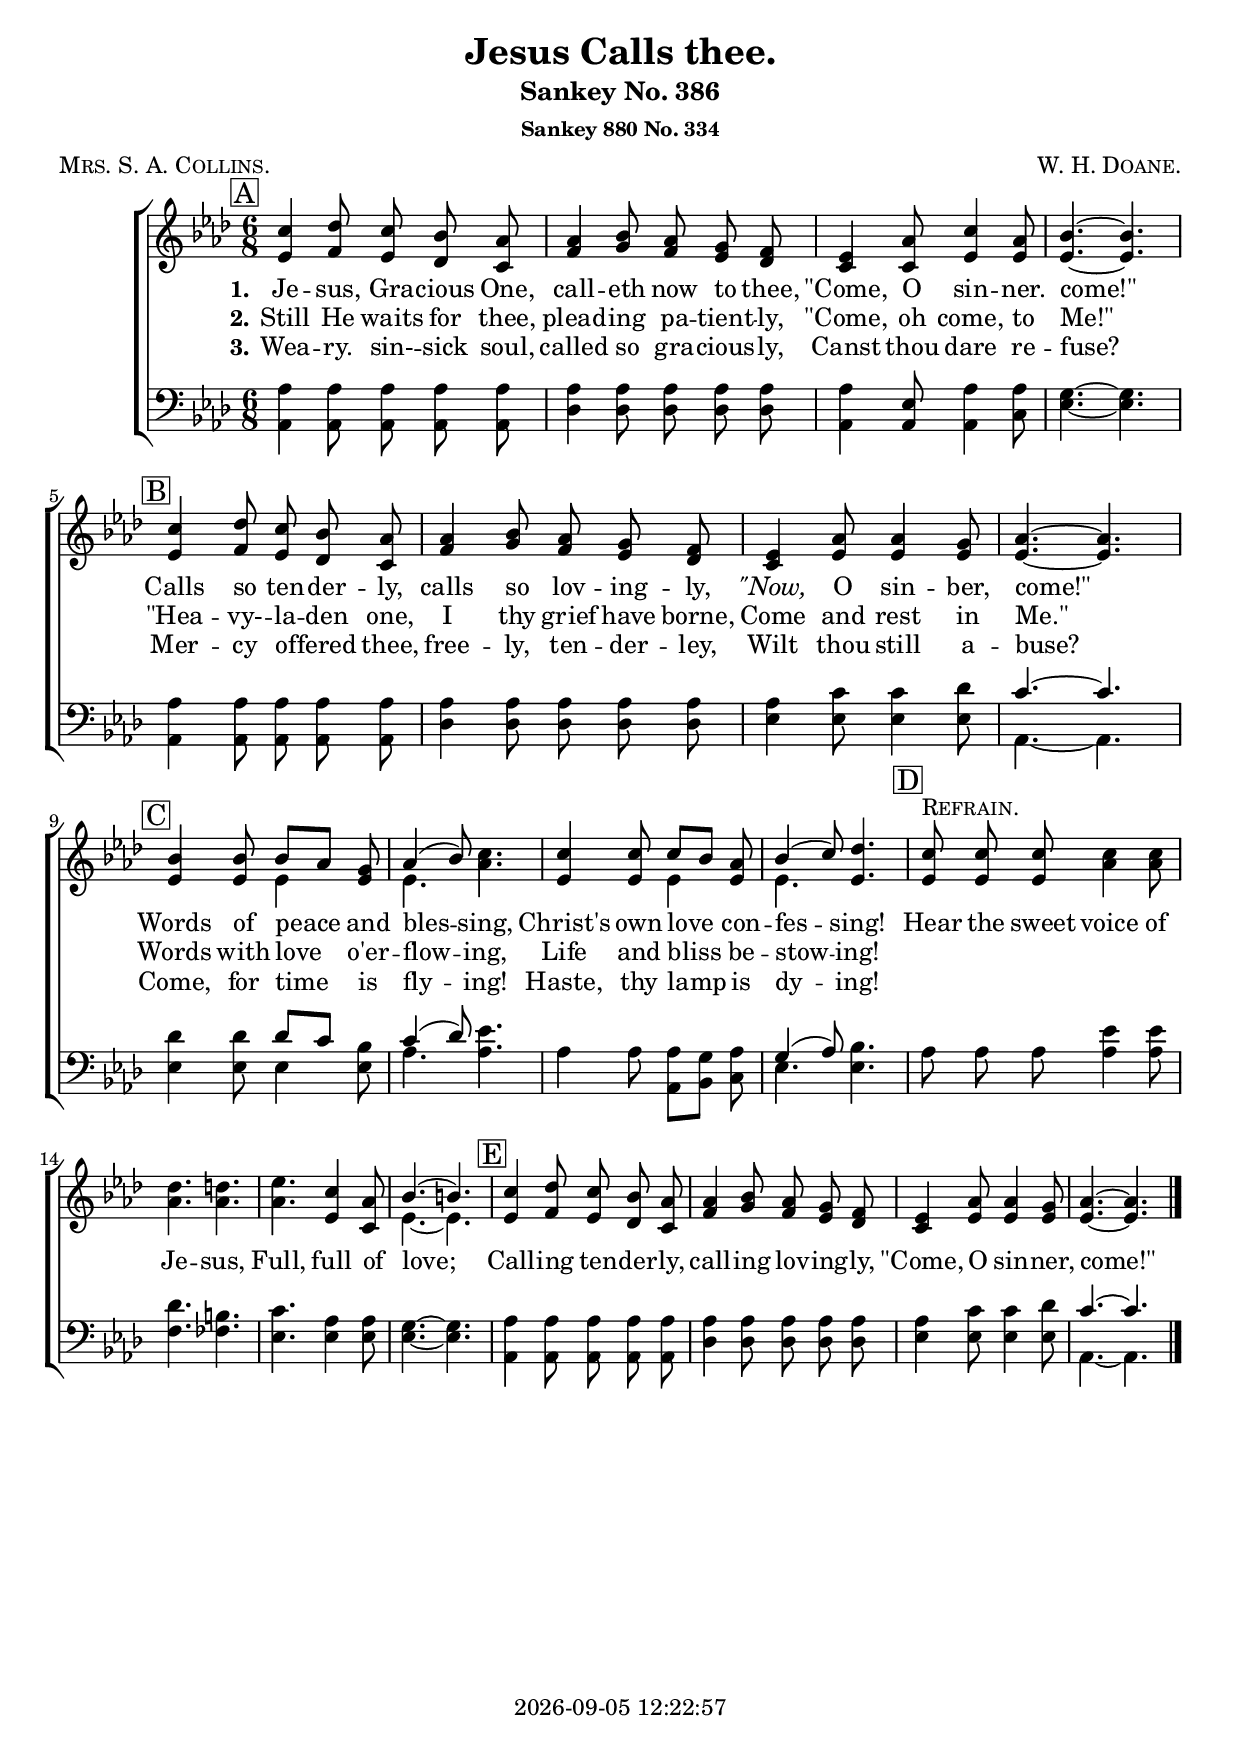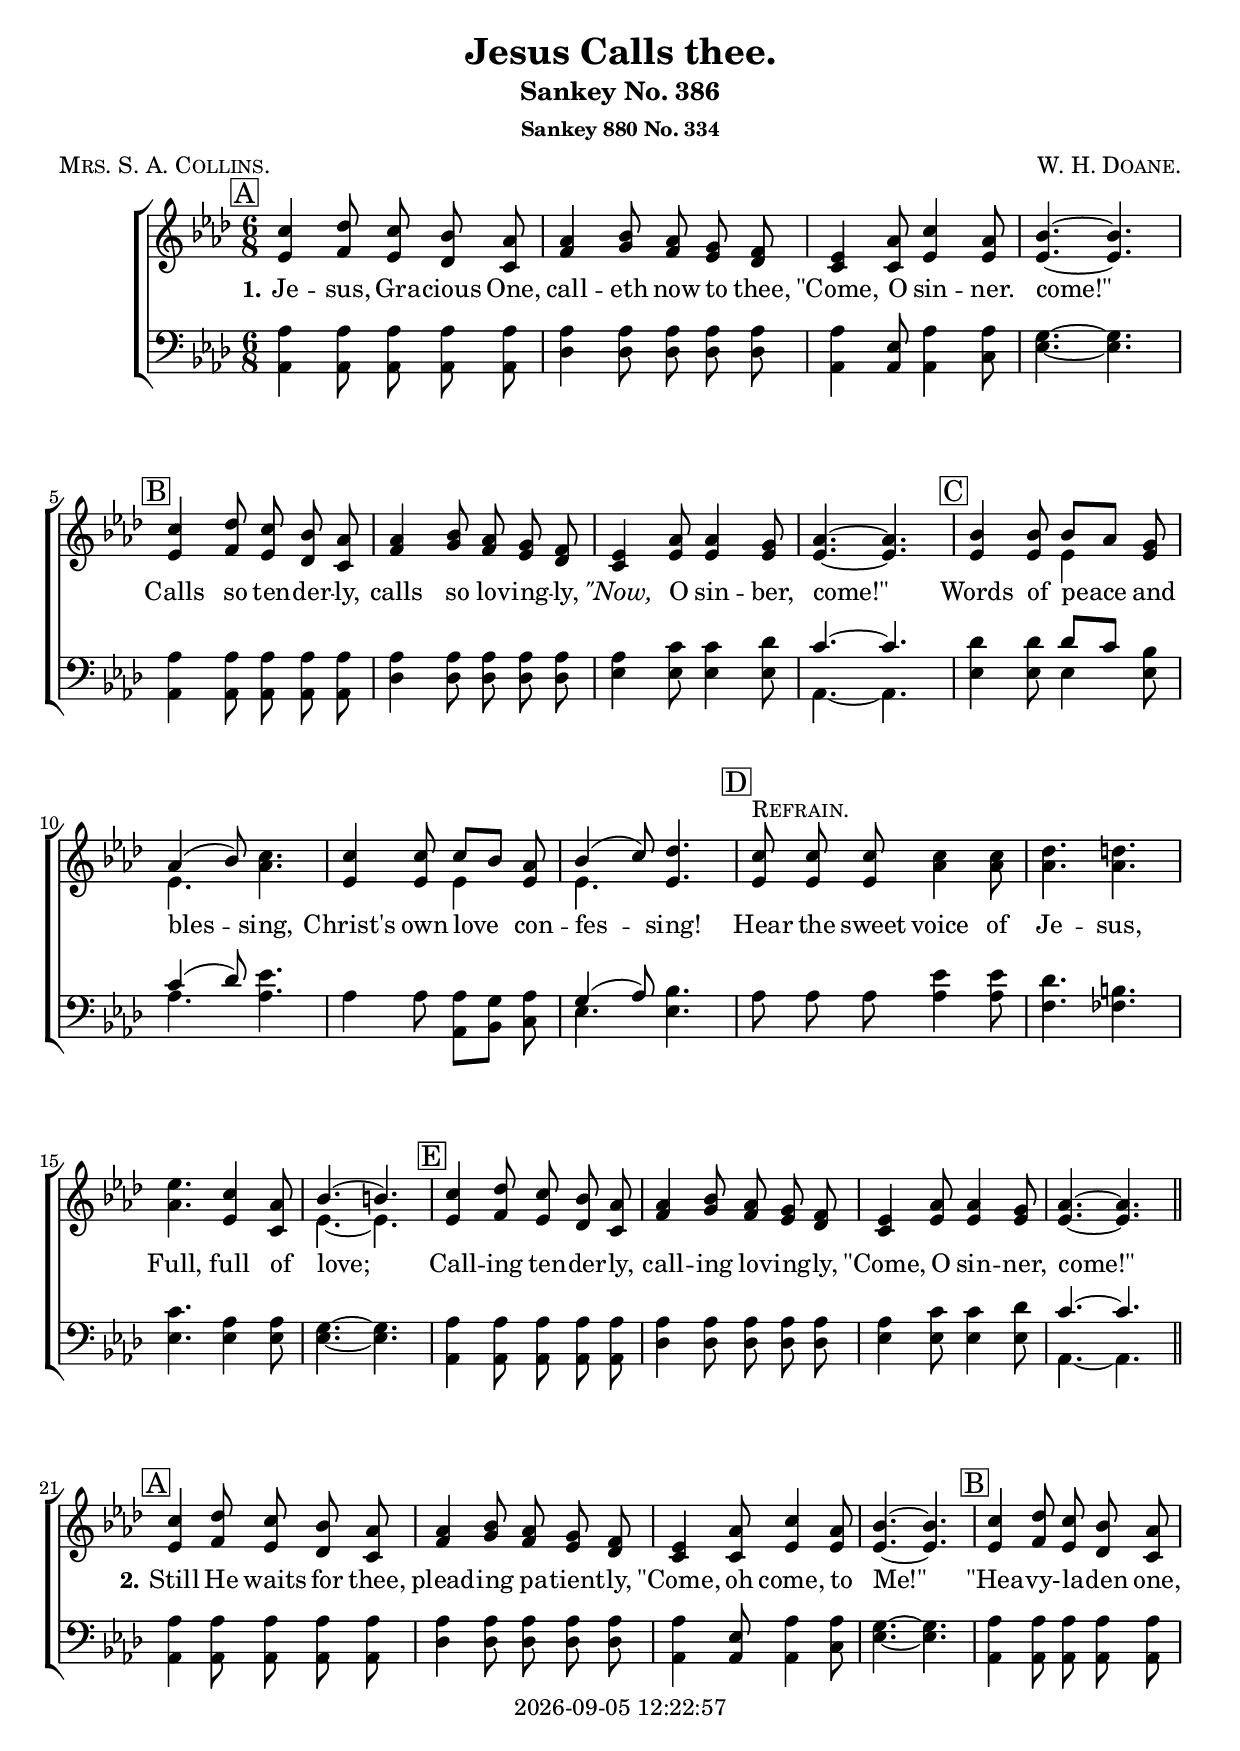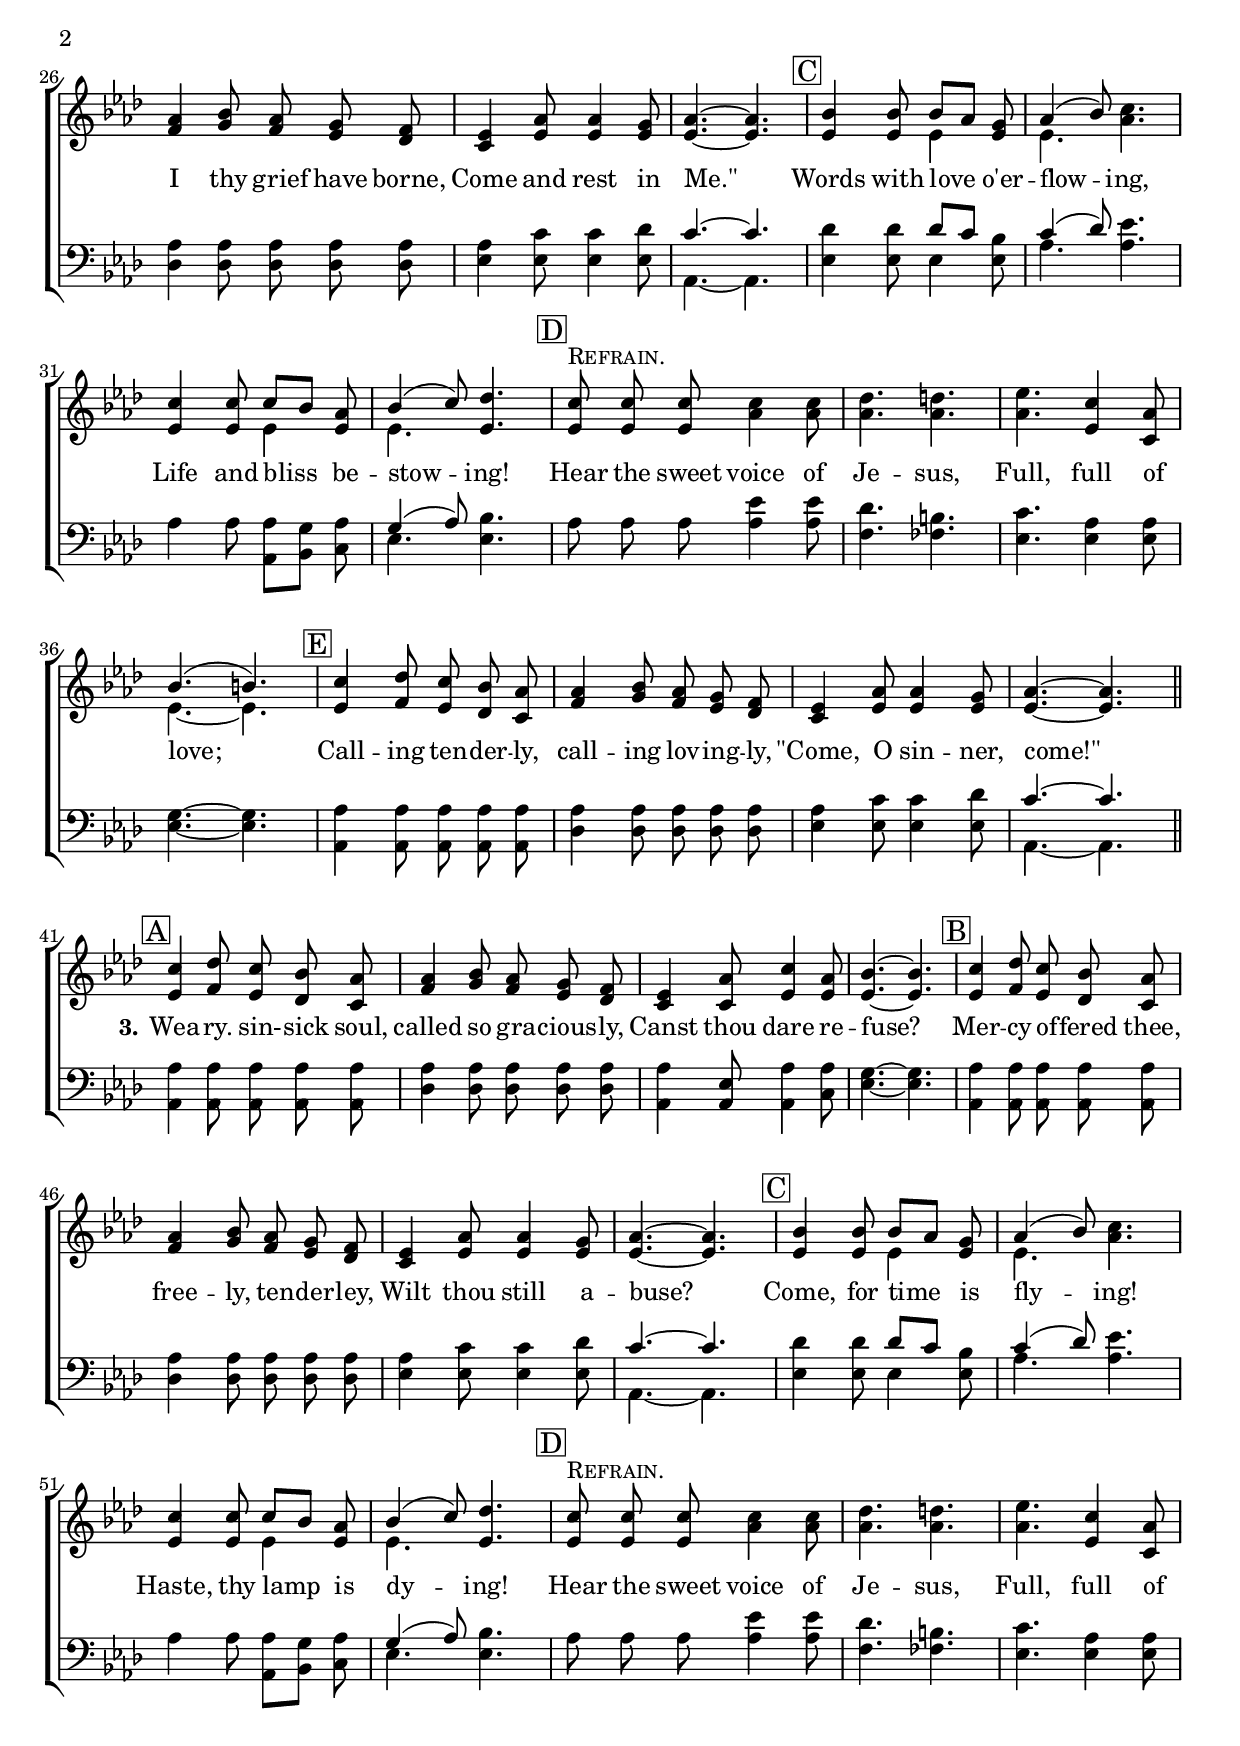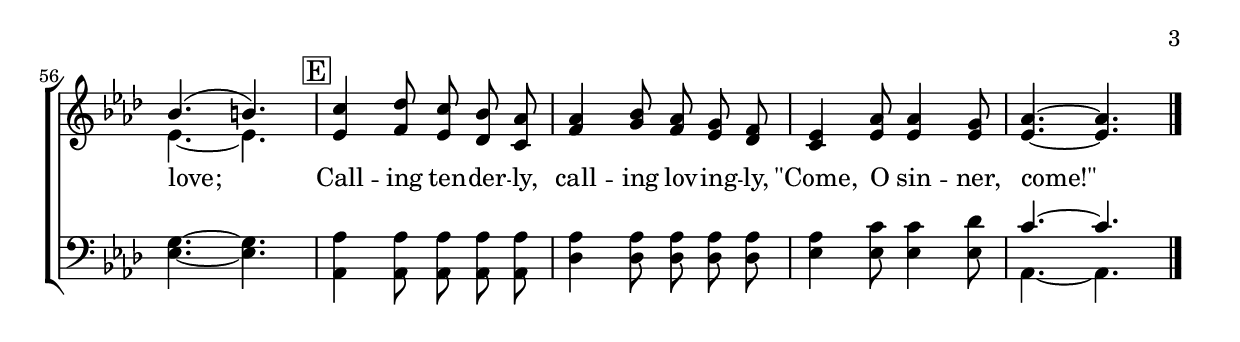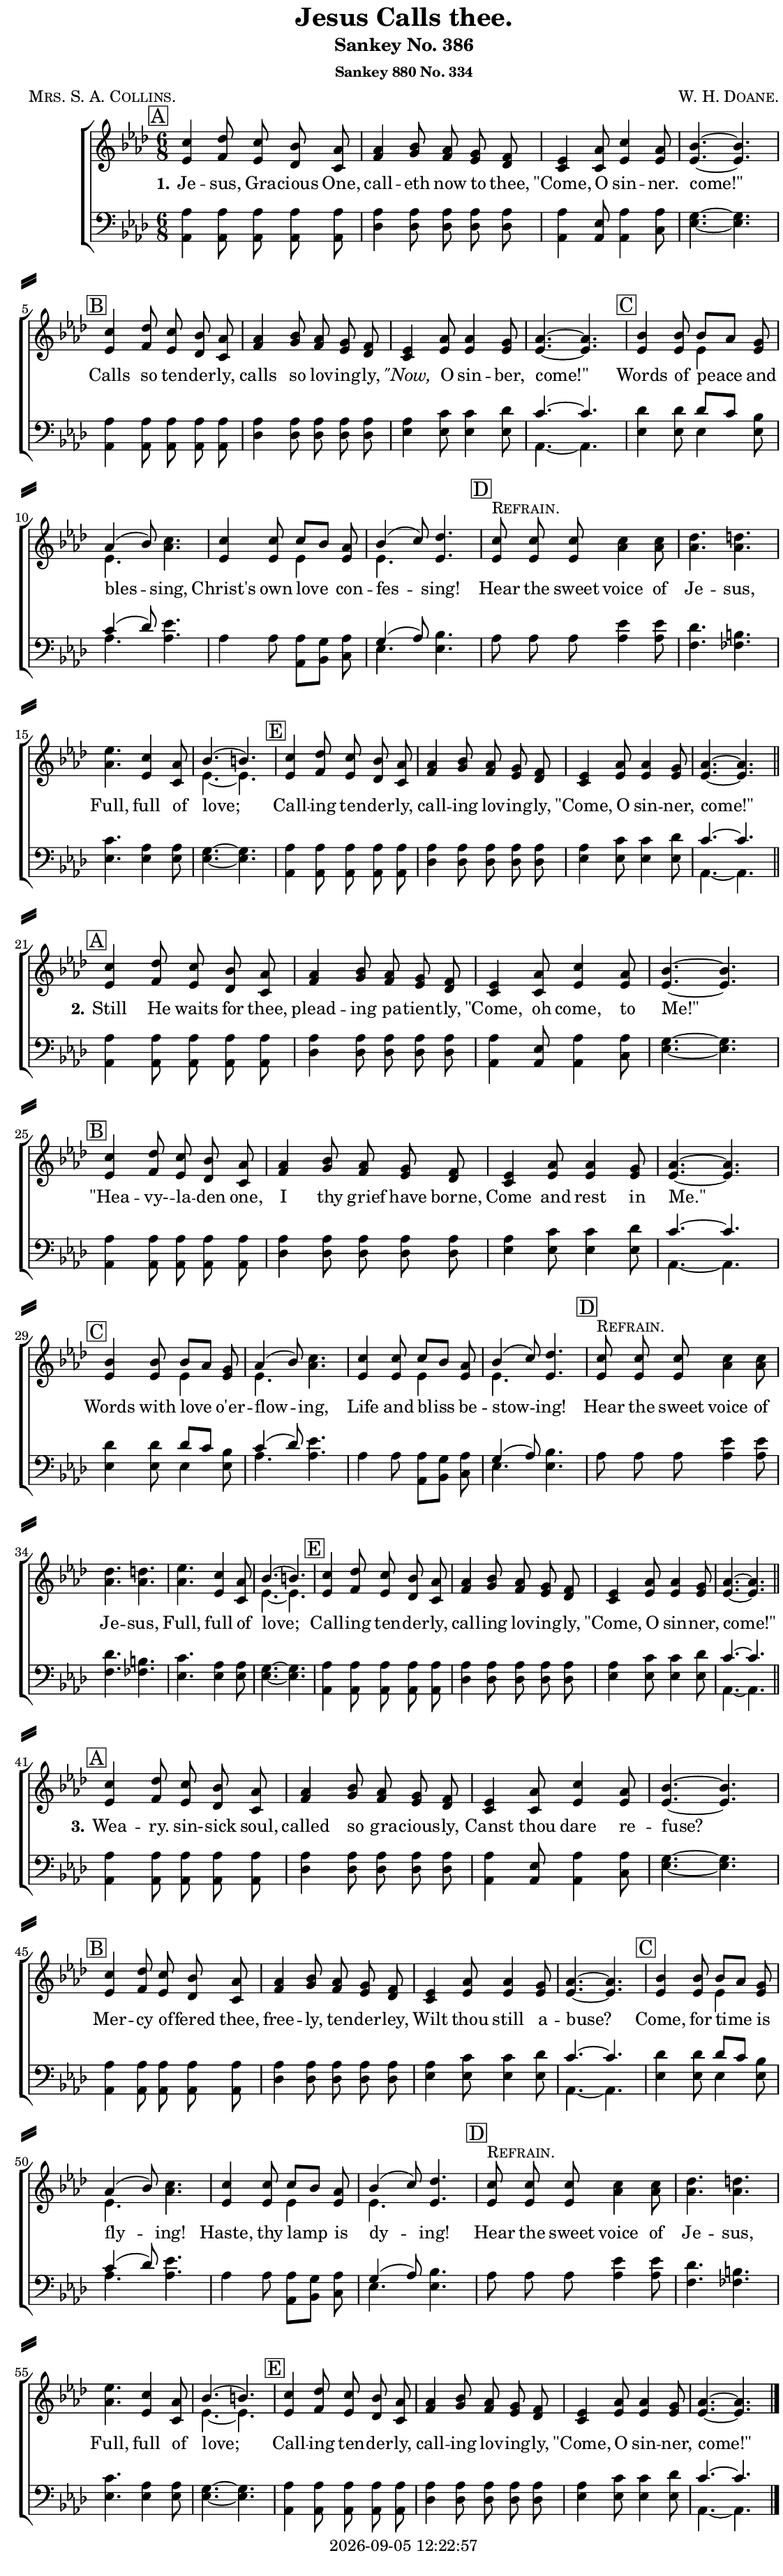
\version "2.22.1"

\include "articulate.ly"

today = #(strftime "%Y-%m-%d %H:%M:%S" (localtime (current-time)))

\header {
% centered at top
%  dedication  = "dedication"
  title       = "Jesus Calls thee."
  subtitle    = "Sankey No. 386"
  subsubtitle = "Sankey 880 No. 334"
%  instrument  = "instrument"
  
% arrangement of following lines:
%
%  poet    composer
%  meter   arranger
%  piece       opus

  composer    = \markup\smallCaps "W. H. Doane."
%  arranger    = "arranger"
%  opus        = "opus"

  poet        = \markup\smallCaps "Mrs. S. A. Collins."
%  meter       = \markup\smallCaps "meter"
%  piece       = \markup\smallCaps "piece"

% centered at bottom
% tagline     = "tagline" % default lilypond version
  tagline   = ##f
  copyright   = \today
}

% #(set-global-staff-size 16)

global = {
  \key aes \major
  \time 6/8
}

RehearsalTrack = {
% \set Score.currentBarNumber = #5
  \mark \markup { \box "A" } s2.*4
  \mark \markup { \box "B" } s2.*4
  \mark \markup { \box "C" } s2.*4
  \mark \markup { \box "D" } s2.*4
  \mark \markup { \box "E" } s2.*4
}

TempoTrack = {
  \set Score.tempoHideNote = ##t
  \tempo 4=120
}

nl = { \bar "||" \break }

soprano = \relative {
  \autoBeamOff
  c''4 des8 c bes aes
  aes4 bes8 aes g f
  ees4 aes8 c4 aes8
  bes4.~4.
  c4 des8 c8 bes aes % B
  aes4 bes8 aes g f
  ees4 aes8 4 g8
  aes4.~4.
  bes4 8 8[aes] g % C
  aes4(bes8) c4.
  c4 8 8[bes] aes
  bes4(c8) des4.
  c8^\markup\smallCaps Refrain. 8 8 4 8 % D
  des4. d
  ees4. c4 aes8
  bes4.(b)
  c4 des8 c bes aes % E
  aes4 bes8 aes g f
  ees4 aes8 4 g8
  aes4.~4.
}

alto = \relative {
  \autoBeamOff
  ees'4 f8 ees des c
  f4 g8 f ees des
  c4 8 ees4 8
  ees4.~4.
  ees4 f8 ees des c % B
  f4 g8 f ees des
  c4 ees8 4 8
  ees4.~4.
  ees4 8 4 8 % C
  ees4. aes
  ees4 8 4 8
  ees4. 4.
  ees8 8 8 aes4 8 % D
  aes4. 4.
  aes4. ees4 c8
  ees4.~4.
  ees4 f8 ees des c % E
  f4 g8 f ees des
  c4 ees8 4 8
  ees4.~4.
}

tenor = \relative {
  \autoBeamOff
  aes4 8 8 8 8
  aes4 8 8 8 8
  aes4 ees8 aes4 8
  g4.~4.
  aes4 8 8 8 8 % B
  aes4 8 8 8 8
  aes4 c8 4 des8
  c4.~4.
  des4 8 8[c] bes % C
  c4(des8) ees4.
  aes,4 8 8[g] aes
  g4(aes8) bes4.
  aes8 8 8 ees'4 8 % D
  des4. b
  c4. aes4 8
  g4.~4.
  aes4 8 8 8 8 % E
  aes4 8 8 8 8
  aes4 c8 4 des8
  c4.~4.
}

bass = \relative {
  \autoBeamOff
  aes,4 8 8 8 8
  des4 8 8 8 8
  aes4 8 4 c8
  ees4.~4.
  aes,4 8 8 8 8 % B
  des4 8 8 8 8
  ees4 8 4 8
  aes,4.~4.
  ees'4 8 4 8 % C
  aes4. 4.
  aes4 8 aes,8[bes] c
  ees4. 4.
  aes8 8 8 4 8 % D
  f4. fes
  ees4. 4 8
  ees4.~4.
  aes,4 8 8 8 8 % E
  des4 8 8 8 8
  ees4 8 4 8
  aes,4.~4.
}

nom  = {   \set ignoreMelismata = ##t }
yesm = { \unset ignoreMelismata       }

chorus = \lyricmode {
  Hear the sweet voice of Je -- sus,
  Full, full of love;
  Call -- ing ten -- der -- ly,
  call -- ing lov -- ing -- ly,
  "\"Come," O sin -- ner, "come!\""
}

verses = 3

wordsOne = \lyricmode {
  \set stanza = "1."
  Je -- sus, Gra -- cious One, call -- eth now to thee,
  "\"Come," O sin -- ner. "come!\""
  Calls so  ten -- der -- ly, calls so lov -- ing -- ly,
  \markup\italic "\"Now," O sin -- ber, "come!\""
  Words of peace and bles -- sing,
  Christ's own love con -- fes -- sing!
}
  
wordsTwo = \lyricmode {
  \set stanza = "2."
  Still He waits for thee, plead -- ing pa -- tient -- ly,
  "\"Come," oh come, to "Me!\""
  "\"Hea" -- vy- -- la -- den one, I thy grief have borne,
  Come and rest in "Me.\""
  Words with love o'er -- flow -- ing,
  Life and bliss be -- stow -- ing!
}
  
wordsThree = \lyricmode {
  \set stanza = "3."
  Wea -- ry. sin- -- sick soul, called so gra -- cious -- ly,
  Canst thou dare re -- fuse?
  Mer -- cy of -- fered thee, free -- ly, ten -- der -- ley,
  Wilt thou still a -- buse?
  Come, for time is fly -- ing!
  Haste, thy lamp is dy -- ing!
}
  
wordsMidi = \lyricmode {
  \set stanza = "1."
  "Je" "sus, " Gra "cious " "One, " call "eth " "now " "to " "thee, "
  "\n\"Come, " "O " sin "ner. " "come!\" "
  "\nCalls " "so "  ten der "ly, " "calls " "so " lov ing "ly, "
  \markup\italic "\"Now," O sin -- ber, "come!\""
  "\nWords " "of " "peace " "and " bles "sing, "
  "\nChrist's " "own " "love " con fes "sing! "
  "\nHear " "the " "sweet " "voice " "of " Je "sus, "
  "\nFull, " "full " "of " "love; "
  "\nCall" "ing " ten der "ly, "
  "\ncall" "ing " lov ing "ly, "
  "\n\"Come, " "O " sin "ner, " "come!\" "

  \set stanza = "2."
  "\nStill " "He " "waits " "for " "thee, " plead "ing " pa tient "ly, "
  "\n\"Come, " "oh " "come, " "to " "Me!\" "
  "\n\"Hea" vy- la "den " "one, " "I " "thy " "grief " "have " "borne, "
  "\nCome " "and " "rest " "in " "Me.\" "
  "\nWords " "with " "love " o'er flow "ing, "
  "\nLife " "and " "bliss " be stow "ing! "
  "\nHear " "the " "sweet " "voice " "of " Je "sus, "
  "\nFull, " "full " "of " "love; "
  "\nCall" "ing " ten der "ly, "
  "\ncall" "ing " lov ing "ly, "
  "\n\"Come, " "O " sin "ner, " "come!\" "

  \set stanza = "3."
  "\nWea" "ry. " sin- "sick " "soul, " "called " "so " gra cious "ly, "
  "\nCanst " "thou " "dare " re "fuse? "
  "\nMer" "cy " of "fered " "thee, " free "ly, " ten der "ley, "
  "\nWilt " "thou " "still " a "buse? "
  "\nCome, " "for " "time " "is " fly "ing! "
  "\nHaste, " "thy " "lamp " "is " dy "ing! "
  "\nHear " "the " "sweet " "voice " "of " Je "sus, "
  "\nFull, " "full " "of " "love; "
  "\nCall" "ing " ten der "ly, "
  "\ncall" "ing " lov ing "ly, "
  "\n\"Come, " "O " sin "ner, " "come!\" "
}

\book {
  \bookOutputSuffix "midi"
  \score {
%    \articulate
        \new ChoirStaff <<
                                % Soprano staff
          \new Staff = soprano
          <<
            \new Voice { \repeat unfold \verses \TempoTrack     }
            \new Voice { \global \repeat unfold \verses \soprano \bar "|." }
            \addlyrics \wordsMidi
          >>
                                % Alto staff
          \new Staff = alto
          <<
            \new Voice { \global \repeat unfold \verses { \alto \nl } \bar "|." }
          >>
                                % Tenor staff
          \new Staff = tenor
          <<
            \clef "treble_8"
            \new Voice { \global \repeat unfold \verses \tenor }
          >>
                                % Bass staff
          \new Staff = bass
          <<
            \clef "bass"
            \new Voice { \global \repeat unfold \verses \bass }
          >>
        >>
    \midi {}
  }
}

\book {
  \bookOutputSuffix "repeat"
  \score {
        \new ChoirStaff <<
                                  % Joint soprano/alto staff
          \new Staff \with { printPartCombineTexts = ##f }
          <<
            \new Voice \RehearsalTrack
            \new Voice \TempoTrack
            \new NullVoice = "aligner" \soprano
            \new Voice = "women" \partCombine { \global \soprano \bar "|." } { \global \alto }
            \new Lyrics \lyricsto "aligner" { \wordsOne \chorus }
            \new Lyrics \lyricsto "aligner"   \wordsTwo
            \new Lyrics \lyricsto "aligner"   \wordsThree
          >>
                                  % Joint tenor/bass staff
          \new Staff \with { printPartCombineTexts = ##f }
          <<
            \clef "bass"
            \new Voice = "men" \partCombine { \global \tenor } { \global \bass }
          >>
        >>
    \layout {
      indent = 1.5\cm
      \pointAndClickOff
      \context {
        \Staff \RemoveAllEmptyStaves
      }
    }
  }
}

\book {
  \bookOutputSuffix "single"
  \score {
        \new ChoirStaff <<
                                  % Joint soprano/alto staff
          \new Staff \with { printPartCombineTexts = ##f }
          <<
            \new Voice { \repeat unfold \verses \RehearsalTrack }
            \new Voice { \repeat unfold \verses \TempoTrack }
            \new NullVoice = "aligner" { \repeat unfold \verses \soprano }
            \new Voice = "women" \partCombine { \global \repeat unfold \verses \soprano \bar "|." }
                                               { \global \repeat unfold \verses { \alto \nl } \bar "|." }
            \new Lyrics \lyricsto "aligner" { \wordsOne   \chorus
                                              \wordsTwo   \chorus
                                              \wordsThree \chorus
                                            }
          >>
                                  % Joint tenor/bass staff
          \new Staff \with { printPartCombineTexts = ##f }
          <<
            \clef "bass"
            \new Voice = "men" \partCombine { \global \repeat unfold \verses \tenor }
                                            { \global \repeat unfold \verses \bass }
          >>
        >>
    \layout {
      indent = 1.5\cm
      \pointAndClickOff
      \context {
        \Staff \RemoveAllEmptyStaves
      }
    }
  }
}

\book {
  \bookOutputSuffix "singlepage"
  \paper {
    top-margin = 0
    left-margin = 7
    right-margin = 1
    paper-width = 190\mm
    page-breaking = #ly:one-page-breaking
    system-system-spacing.basic-distance = #15
    system-separator-markup = \slashSeparator
  }
  \score {
        \new ChoirStaff <<
                                  % Joint soprano/alto staff
          \new Staff \with { printPartCombineTexts = ##f }
          <<
            \new Voice { \repeat unfold \verses \RehearsalTrack }
            \new Voice { \repeat unfold \verses \TempoTrack }
            \new NullVoice = "aligner" { \repeat unfold \verses \soprano }
            \new Voice = "women" \partCombine { \global \repeat unfold \verses \soprano \bar "|." }
                                               { \global \repeat unfold \verses { \alto \nl } \bar "|." }
            \new Lyrics \lyricsto "aligner" { \wordsOne   \chorus
                                              \wordsTwo   \chorus
                                              \wordsThree \chorus
                                            }
          >>
                                  % Joint tenor/bass staff
          \new Staff \with { printPartCombineTexts = ##f }
          <<
            \clef "bass"
            \new Voice = "men" \partCombine { \global \repeat unfold \verses \tenor }
                                            { \global \repeat unfold \verses \bass }
          >>
        >>
    \layout {
      indent = 1.5\cm
      \pointAndClickOff
      \context {
        \Staff \RemoveAllEmptyStaves
      }
    }
  }
}
